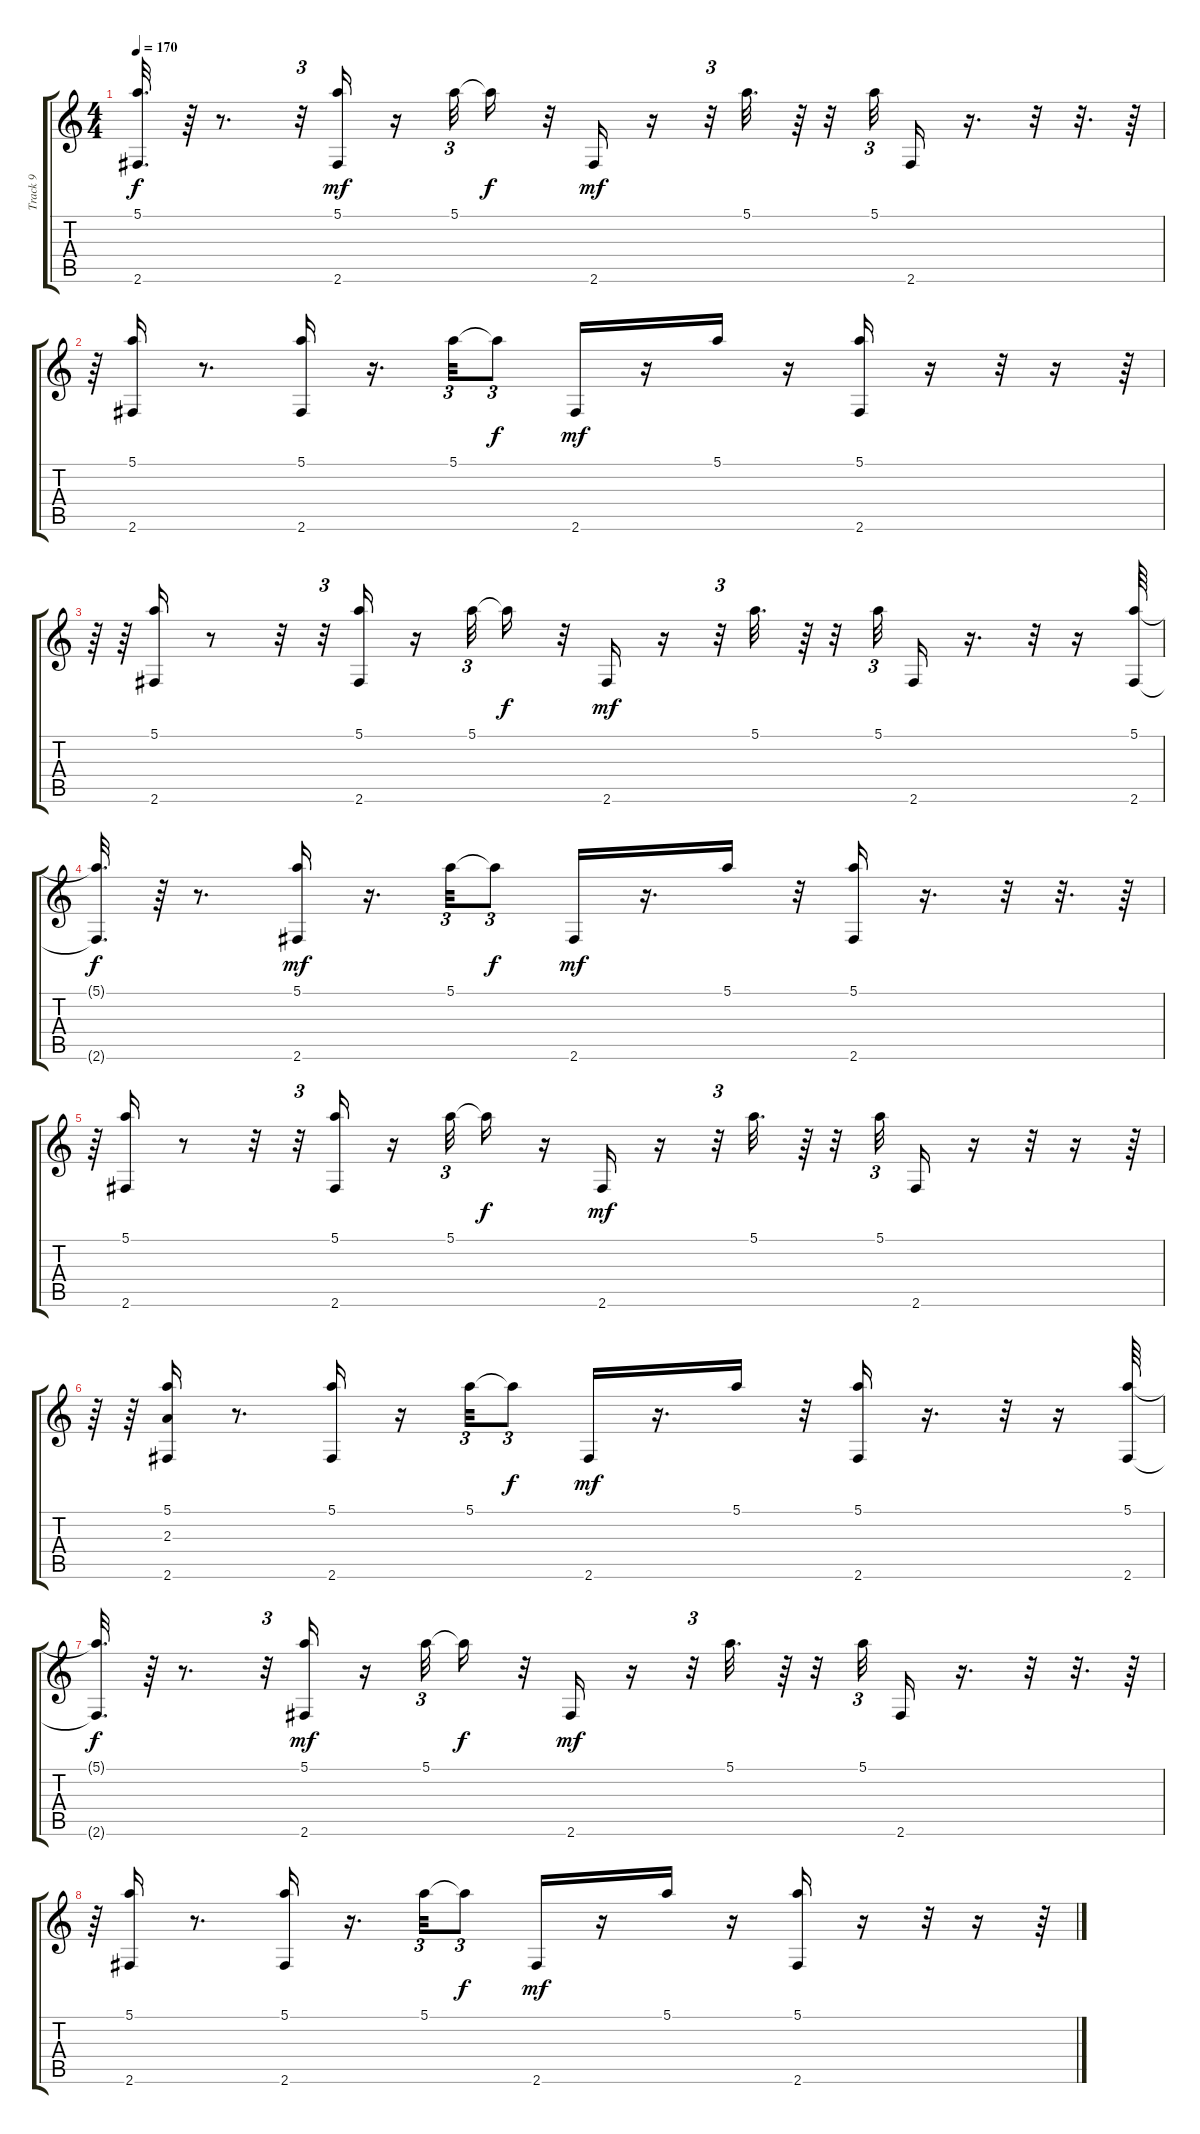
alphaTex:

\track ("Track 9" "Track 9") {instrument acousticguitarsteel}
\staff {score tabs}
\tuning (E4 B3 G3 D3 A2 E2) {hide}
\ts (4 4)
\tempo 170
\clef g2
\ks c
(5.1{t} 2.6{t}).32{d dy f} r.64 r.8{d} r.32{tu (3 2)} (5.1 2.6).16{dy mf} r.16 5.1.32{tu (3 2)} 5.1{t}.16{dy f} r.32 2.6.16{dy mf} r.16 r.32{tu (3 2)} 5.1.32{d} r.64 r.32 5.1.32{tu (3 2)} 2.6.16 r.16{d} r.32 r.32{d} r.64 |
r.64 (5.1 2.6).16 r.8{d} (5.1 2.6).16 r.16{d} 5.1.32{tu (3 2)} 5.1{t}.8{tu (3 2) dy f} 2.6.16{dy mf} r.16 5.1.16 r.16 (5.1 2.6).16 r.16 r.32 r.16 r.64 |
r.64 r.64 (5.1 2.6).16 r.8 r.32 r.32{tu (3 2)} (5.1 2.6).16 r.16 5.1.32{tu (3 2)} 5.1{t}.16{dy f} r.32 2.6.16{dy mf} r.16 r.32{tu (3 2)} 5.1.32{d} r.64 r.32 5.1.32{tu (3 2)} 2.6.16 r.16{d} r.32 r.16 (5.1 2.6).64 |
(5.1{t} 2.6{t}).32{d dy f} r.64 r.8{d} (5.1 2.6).16{dy mf} r.16{d} 5.1.32{tu (3 2)} 5.1{t}.8{tu (3 2) dy f} 2.6.16{dy mf} r.16{d} 5.1.16 r.32 (5.1 2.6).16 r.16{d} r.32 r.32{d} r.64 |
r.64 (5.1 2.6).16 r.8 r.32 r.32{tu (3 2)} (5.1 2.6).16 r.16 5.1.32{tu (3 2)} 5.1{t}.16{dy f} r.16 2.6.16{dy mf} r.16 r.32{tu (3 2)} 5.1.32{d} r.64 r.32 5.1.32{tu (3 2)} 2.6.16 r.16 r.32 r.16 r.64 |
r.64 r.64 (5.1 2.3 2.6).16 r.8{d} (5.1 2.6).16 r.16 5.1.32{tu (3 2)} 5.1{t}.8{tu (3 2) dy f} 2.6.16{dy mf} r.16{d} 5.1.16 r.32 (5.1 2.6).16 r.16{d} r.32 r.16 (5.1 2.6).64 |
(5.1{t} 2.6{t}).32{d dy f} r.64 r.8{d} r.32{tu (3 2)} (5.1 2.6).16{dy mf} r.16 5.1.32{tu (3 2)} 5.1{t}.16{dy f} r.32 2.6.16{dy mf} r.16 r.32{tu (3 2)} 5.1.32{d} r.64 r.32 5.1.32{tu (3 2)} 2.6.16 r.16{d} r.32 r.32{d} r.64 |
r.64 (5.1 2.6).16 r.8{d} (5.1 2.6).16 r.16{d} 5.1.32{tu (3 2)} 5.1{t}.8{tu (3 2) dy f} 2.6.16{dy mf} r.16 5.1.16 r.16 (5.1 2.6).16 r.16 r.32 r.16 r.64
